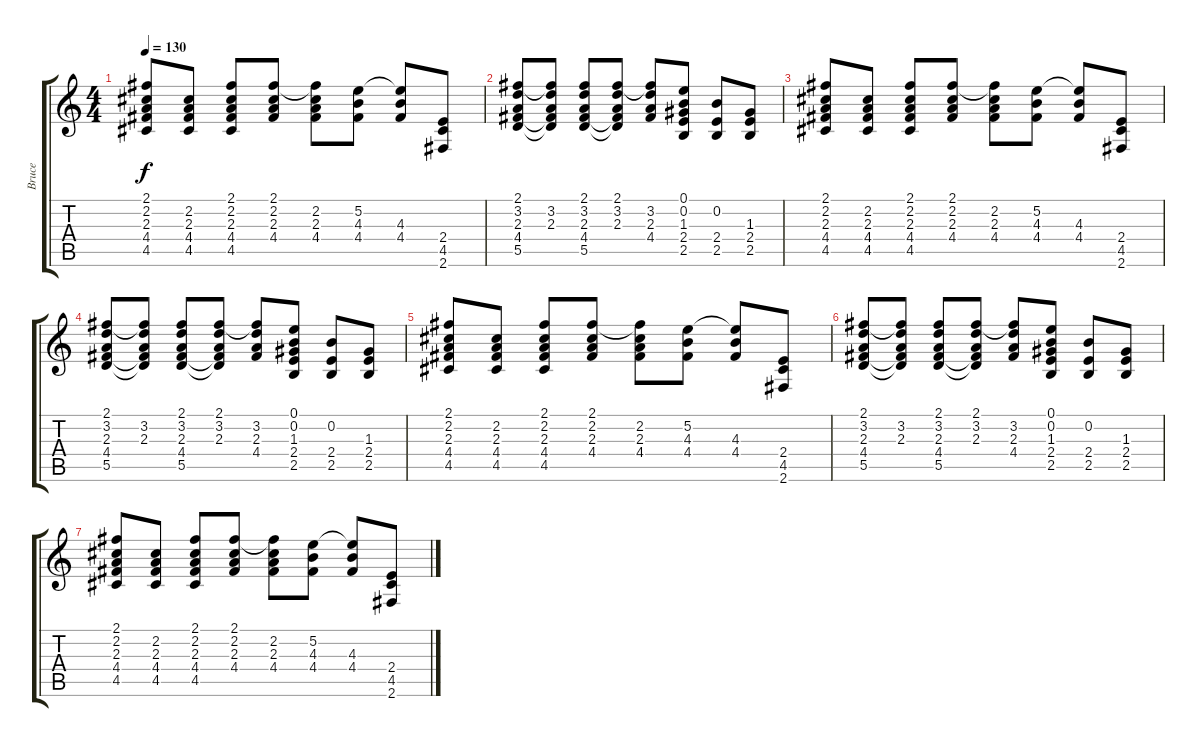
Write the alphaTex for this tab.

\track ("Bruce" "Bruce") {instrument acousticguitarsteel}
\staff {score tabs}
\tuning (E4 B3 G3 D3 A2 E2) {hide}
\ts (4 4)
\tempo 130
\clef g2
\ks c
(2.1 2.2 2.3 4.4 4.5).8{dy f} (2.2 2.3 4.4 4.5).8 (2.1 2.2 2.3 4.4 4.5).8 (2.1 2.2 2.3 4.4).8 (2.1{t} 2.2 2.3 4.4).8 (5.2 4.3 4.4).8 (5.2{t} 4.3 4.4).8 (2.4 4.5 2.6).8 |
(2.1 3.2 2.3 4.4 5.5).8 (2.1{t} 3.2 2.3 4.4{t} 5.5{t}).8 (2.1 3.2 2.3 4.4 5.5).8 (2.1 3.2 2.3 4.4{t} 5.5{t}).8 (2.1{t} 3.2 2.3 4.4).8 (0.1 0.2 1.3 2.4 2.5).8 (0.2 2.4 2.5).8 (1.3 2.4 2.5).8 |
(2.1 2.2 2.3 4.4 4.5).8 (2.2 2.3 4.4 4.5).8 (2.1 2.2 2.3 4.4 4.5).8 (2.1 2.2 2.3 4.4).8 (2.1{t} 2.2 2.3 4.4).8 (5.2 4.3 4.4).8 (5.2{t} 4.3 4.4).8 (2.4 4.5 2.6).8 |
(2.1 3.2 2.3 4.4 5.5).8 (2.1{t} 3.2 2.3 4.4{t} 5.5{t}).8 (2.1 3.2 2.3 4.4 5.5).8 (2.1 3.2 2.3 4.4{t} 5.5{t}).8 (2.1{t} 3.2 2.3 4.4).8 (0.1 0.2 1.3 2.4 2.5).8 (0.2 2.4 2.5).8 (1.3 2.4 2.5).8 |
(2.1 2.2 2.3 4.4 4.5).8 (2.2 2.3 4.4 4.5).8 (2.1 2.2 2.3 4.4 4.5).8 (2.1 2.2 2.3 4.4).8 (2.1{t} 2.2 2.3 4.4).8 (5.2 4.3 4.4).8 (5.2{t} 4.3 4.4).8 (2.4 4.5 2.6).8 |
(2.1 3.2 2.3 4.4 5.5).8 (2.1{t} 3.2 2.3 4.4{t} 5.5{t}).8 (2.1 3.2 2.3 4.4 5.5).8 (2.1 3.2 2.3 4.4{t} 5.5{t}).8 (2.1{t} 3.2 2.3 4.4).8 (0.1 0.2 1.3 2.4 2.5).8 (0.2 2.4 2.5).8 (1.3 2.4 2.5).8 |
(2.1 2.2 2.3 4.4 4.5).8 (2.2 2.3 4.4 4.5).8 (2.1 2.2 2.3 4.4 4.5).8 (2.1 2.2 2.3 4.4).8 (2.1{t} 2.2 2.3 4.4).8 (5.2 4.3 4.4).8 (5.2{t} 4.3 4.4).8 (2.4 4.5 2.6).8
